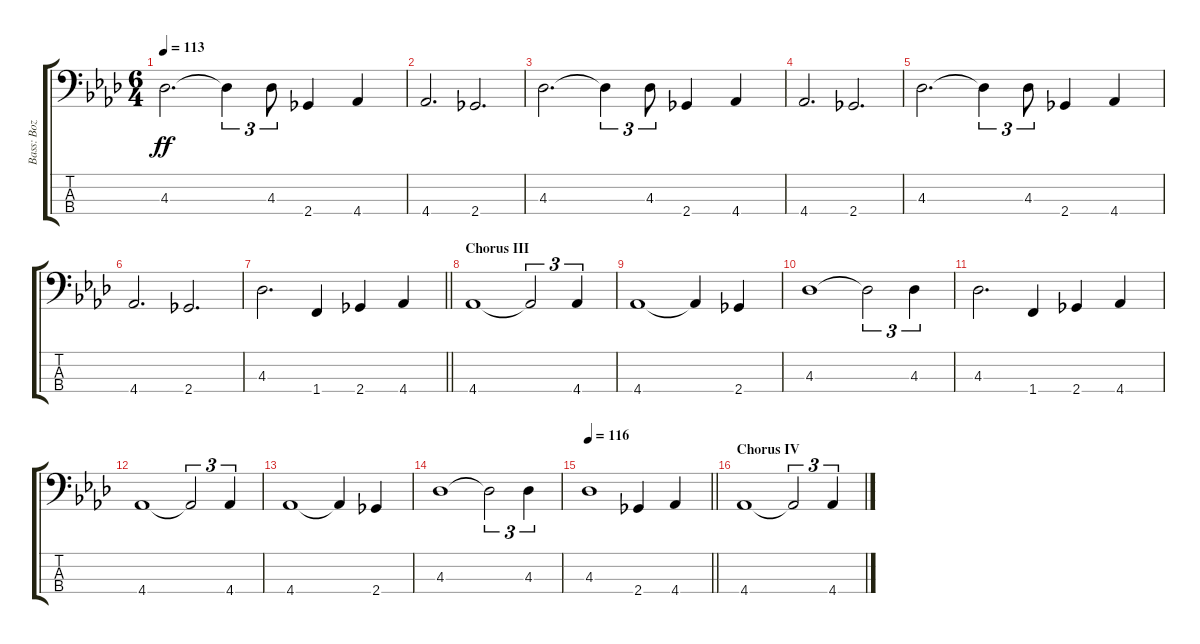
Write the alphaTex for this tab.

\track ("Bass: Boz" "Bass: Boz") {instrument electricbassfinger}
\staff {score tabs}
\tuning (G2 D2 A1 E1) {hide}
\ts (6 4)
\tempo 113
\clef f4
\ks ab
4.3.2{d dy ff} 4.3{t}.4{tu (3 2)} 4.3.8{tu (3 2)} 2.4.4 4.4.4 |
4.4.2{d} 2.4.2{d} |
4.3.2{d} 4.3{t}.4{tu (3 2)} 4.3.8{tu (3 2)} 2.4.4 4.4.4 |
4.4.2{d} 2.4.2{d} |
4.3.2{d} 4.3{t}.4{tu (3 2)} 4.3.8{tu (3 2)} 2.4.4 4.4.4 |
4.4.2{d} 2.4.2{d} |
\barLineRight lightlight
4.3.2{d} 1.4.4 2.4.4 4.4.4 |
\section ("" "Chorus III")
4.4.1 4.4{t}.2{tu (3 2)} 4.4.4{tu (3 2)} |
4.4.1 4.4{t}.4 2.4.4 |
4.3.1 4.3{t}.2{tu (3 2)} 4.3.4{tu (3 2)} |
4.3.2{d} 1.4.4 2.4.4 4.4.4 |
4.4.1 4.4{t}.2{tu (3 2)} 4.4.4{tu (3 2)} |
4.4.1 4.4{t}.4 2.4.4 |
4.3.1 4.3{t}.2{tu (3 2)} 4.3.4{tu (3 2)} |
\tempo 116
\barLineRight lightlight
4.3.1 2.4.4 4.4.4 |
\section ("" "Chorus IV")
4.4.1 4.4{t}.2{tu (3 2)} 4.4.4{tu (3 2)}
